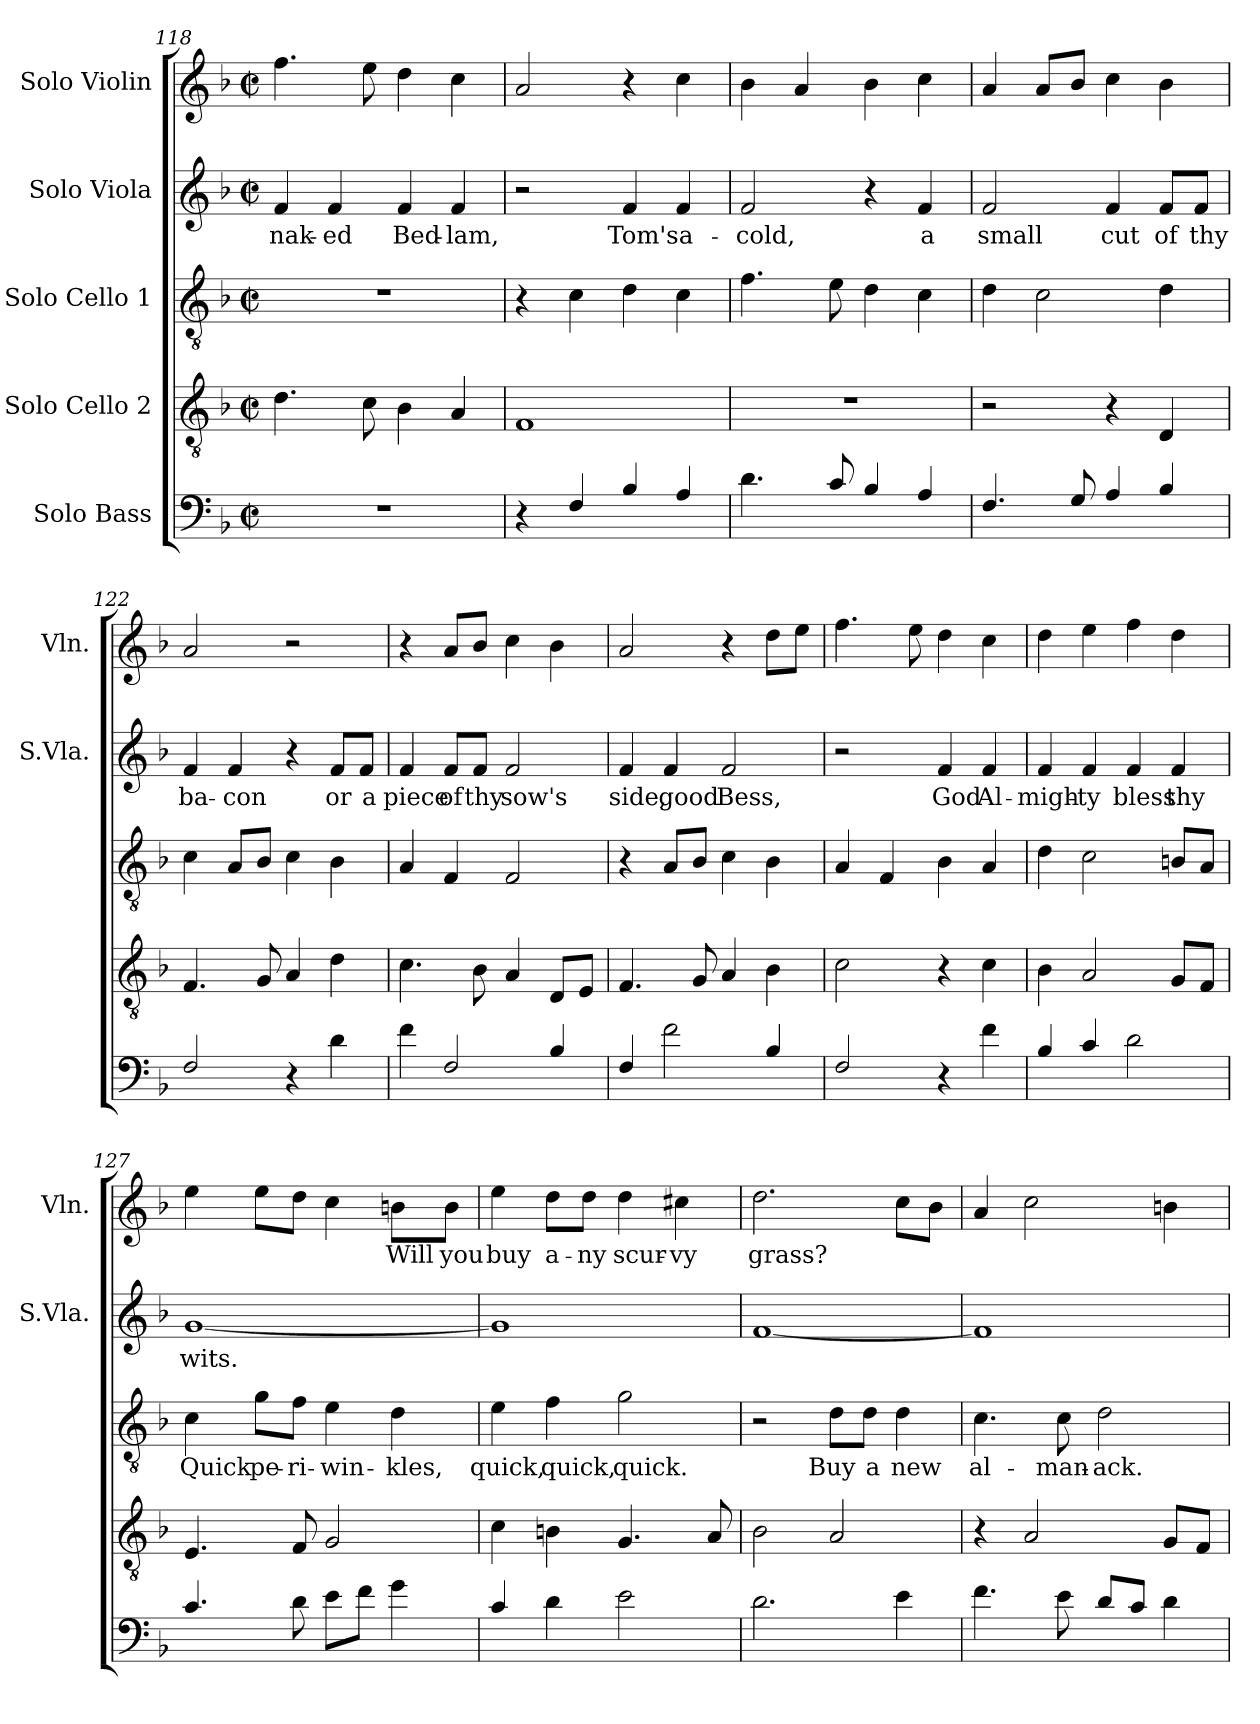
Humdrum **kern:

**kern	**kern	**kern	**text	**kern	**text	**kern	**text
*part5	*part4	*part3	*part3	*part2	*part2	*part1	*part1
*staff5	*staff4	*staff3	*staff3	*staff2	*staff2	*staff1	*staff1
*I"Solo Bass	*I"Solo Cello 2	*I"Solo Cello 1	*	*I"Solo Viola	*	*I"Solo Violin	*
*	*	*	*	*I'S.Vla.	*	*I'Vln.	*
*clefF4	*clefGv2	*clefGv2	*	*clefG2	*	*clefG2	*
*ITrd7c12	*	*	*	*	*	*	*
*k[b-]	*k[b-]	*k[b-]	*	*k[b-]	*	*k[b-]	*
*F:	*F:	*F:	*	*F:	*	*F:	*
*M2/2	*M2/2	*M2/2	*	*M2/2	*	*M2/2	*
*met(c|)	*met(c|)	*met(c|)	*	*met(c|)	*	*met(c|)	*
=118	=118	=118	=118	=118	=118	=118	=118
1r	4.d\	1r	.	4f/	nak-	4.ff\	.
.	.	.	.	4f/	-ed	.	.
.	8c\	.	.	.	.	8ee\	.
.	4B-\	.	.	4f/	Bed-	4dd\	.
.	4A/	.	.	4f/	-lam,	4cc\	.
=119	=119	=119	=119	=119	=119	=119	=119
4r	1F	4r	.	2r	.	2a/	.
4FF/	.	4c\	.	.	.	.	.
4BB-/	.	4d\	.	4f/	Tom's	4r	.
4AA/	.	4c\	.	4f/	a-	4cc\	.
=120	=120	=120	=120	=120	=120	=120	=120
4.D\	1r	4.f\	.	2f/	-cold,	4b-\	.
.	.	.	.	.	.	4a/	.
8C/	.	8e\	.	.	.	.	.
4BB-/	.	4d\	.	4r	.	4b-\	.
4AA/	.	4c\	.	4f/	a	4cc\	.
=121	=121	=121	=121	=121	=121	=121	=121
4.FF/	2r	4d\	.	2f/	small	4a/	.
.	.	2c\	.	.	.	8a/L	.
8GG/	.	.	.	.	.	8b-/J	.
4AA/	4r	.	.	4f/	cut	4cc\	.
4BB-/	4D/	4d\	.	8f/L	of	4b-\	.
.	.	.	.	8f/J	thy	.	.
!!LO:PB:g=z
=122	=122	=122	=122	=122	=122	=122	=122
2FF/	4.F/	4c\	.	4f/	ba-	2a/	.
.	.	8A/L	.	4f/	-con	.	.
.	8G/	8B-/J	.	.	.	.	.
4r	4A/	4c\	.	4r	.	2r	.
4D\	4d\	4B-\	.	8f/L	or	.	.
.	.	.	.	8f/J	a	.	.
=123	=123	=123	=123	=123	=123	=123	=123
4F\	4.c\	4A/	.	4f/	piece	4r	.
2FF/	.	4F/	.	8f/L	of	8a/L	.
.	8B-\	.	.	8f/J	thy	8b-/J	.
.	4A/	2F/	.	2f/	sow's	4cc\	.
4BB-/	8D/L	.	.	.	.	4b-\	.
.	8E/J	.	.	.	.	.	.
=124	=124	=124	=124	=124	=124	=124	=124
4FF/	4.F/	4r	.	4f/	side,	2a/	.
2F\	.	8A/L	.	4f/	good	.	.
.	8G/	8B-/J	.	.	.	.	.
.	4A/	4c\	.	2f/	Bess,	4r	.
4BB-/	4B-\	4B-\	.	.	.	8dd\L	.
.	.	.	.	.	.	8ee\J	.
=125	=125	=125	=125	=125	=125	=125	=125
2FF/	2c\	4A/	.	2r	.	4.ff\	.
.	.	4F/	.	.	.	.	.
.	.	.	.	.	.	8ee\	.
4r	4r	4B-\	.	4f/	God	4dd\	.
4F\	4c\	4A/	.	4f/	Al-	4cc\	.
=126	=126	=126	=126	=126	=126	=126	=126
4BB-/	4B-\	4d\	.	4f/	-migh-	4dd\	.
4C/	2A/	2c\	.	4f/	-ty	4ee\	.
2D\	.	.	.	4f/	bless	4ff\	.
.	8G/L	8Bn/L	.	4f/	thy	4dd\	.
.	8F/J	8A/J	.	.	.	.	.
!!LO:LB:g=z
=127	=127	=127	=127	=127	=127	=127	=127
4.C/	4.E/	4c\	Quick	[1g	wits.	4ee\	.
.	.	8g\L	pe-	.	.	8ee\L	.
8D\	8F/	8f\J	-ri-	.	.	8dd\J	.
8E\L	2G/	4e\	-win-	.	.	4cc\	.
8F\J	.	.	.	.	.	.	.
4G\	.	4d\	-kles,	.	.	8bn\L	Will
.	.	.	.	.	.	8b\J	you
=128	=128	=128	=128	=128	=128	=128	=128
4C/	4c\	4e\	quick,	1g]	.	4ee\	buy
4D\	4Bn\	4f\	quick,	.	.	8dd\L	a-
.	.	.	.	.	.	8dd\J	-ny
2E\	4.G/	2g\	quick.	.	.	4dd\	scur-
.	.	.	.	.	.	4cc#X\	-vy
.	8A/	.	.	.	.	.	.
=129	=129	=129	=129	=129	=129	=129	=129
2.D\	2B-\	2r	.	[1f	.	2.dd\	grass?
.	2A/	8d\L	Buy	.	.	.	.
.	.	8d\J	a	.	.	.	.
4E\	.	4d\	new	.	.	8cc\L	.
.	.	.	.	.	.	8b-\J	.
=130	=130	=130	=130	=130	=130	=130	=130
4.F\	4r	4.c\	al-	1f]	.	4a/	.
.	2A/	.	.	.	.	2cc\	.
8E\	.	8c\	-man-	.	.	.	.
8D/L	.	2d\	-ack.	.	.	.	.
8C/J	.	.	.	.	.	.	.
4D\	8G/L	.	.	.	.	4bn\	.
.	8F/J	.	.	.	.	.	.
=	=	=	=	=	=	=	=
*-	*-	*-	*-	*-	*-	*-	*-
